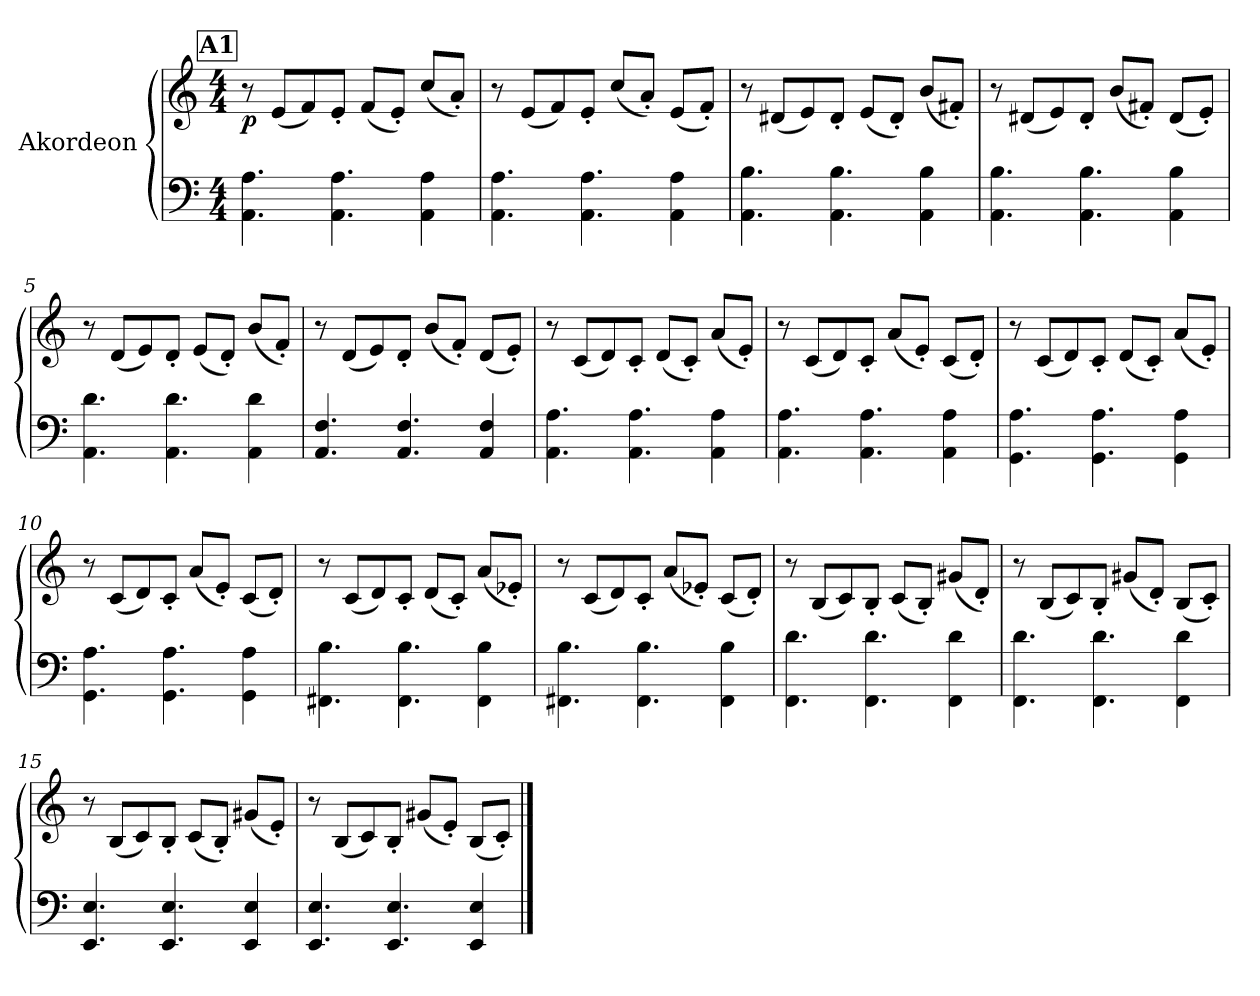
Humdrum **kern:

**kern	**kern	**dynam
*part1	*part1	*part1
*staff2	*staff1	*staff1/2
*I"Akordeon	*	*
*clefF4	*clefG2	*
*k[]	*k[]	*
*M4/4	*M4/4	*
!!LO:REH:place=s1:a:B:fs=14:t=A1
=1	=1	=1
!	!	!LO:DY:b
4.AA\ 4.A\	8r	p
.	(8e/L	.
.	8f/)	.
4.AA\ 4.A\	8e'/J	.
.	(8f/L	.
.	8e'/J)	.
4AA\ 4A\	(8cc/L	.
.	8a'/J)	.
=2	=2	=2
4.AA\ 4.A\	8r	.
.	(8e/L	.
.	8f/)	.
4.AA\ 4.A\	8e'/J	.
.	(8cc/L	.
.	8a'/J)	.
4AA\ 4A\	(8e/L	.
.	8f'/J)	.
=3	=3	=3
4.AA\ 4.B\	8r	.
.	(8d#X/L	.
.	8e/)	.
4.AA\ 4.B\	8d#'/J	.
.	(8e/L	.
.	8d#'/J)	.
4AA\ 4B\	(8b/L	.
.	8f#X'/J)	.
=4	=4	=4
4.AA\ 4.B\	8r	.
.	(8d#X/L	.
.	8e/)	.
4.AA\ 4.B\	8d#'/J	.
.	(8b/L	.
.	8f#X'/J)	.
4AA\ 4B\	(8d#/L	.
.	8e'/J)	.
!!LO:LB:g=z
=5	=5	=5
4.AA\ 4.d\	8r	.
.	(8d/L	.
.	8e/)	.
4.AA\ 4.d\	8d'/J	.
.	(8e/L	.
.	8d'/J)	.
4AA\ 4d\	(8b/L	.
.	8f'/J)	.
=6	=6	=6
4.AA/ 4.F/	8r	.
.	(8d/L	.
.	8e/)	.
4.AA/ 4.F/	8d'/J	.
.	(8b/L	.
.	8f'/J)	.
4AA/ 4F/	(8d/L	.
.	8e'/J)	.
=7	=7	=7
4.AA\ 4.A\	8r	.
.	(8c/L	.
.	8d/)	.
4.AA\ 4.A\	8c'/J	.
.	(8d/L	.
.	8c'/J)	.
4AA\ 4A\	(8a/L	.
.	8e'/J)	.
=8	=8	=8
4.AA\ 4.A\	8r	.
.	(8c/L	.
.	8d/)	.
4.AA\ 4.A\	8c'/J	.
.	(8a/L	.
.	8e'/J)	.
4AA\ 4A\	(8c/L	.
.	8d'/J)	.
!!LO:LB:g=z
=9	=9	=9
4.GG\ 4.A\	8r	.
.	(8c/L	.
.	8d/)	.
4.GG\ 4.A\	8c'/J	.
.	(8d/L	.
.	8c'/J)	.
4GG\ 4A\	(8a/L	.
.	8e'/J)	.
=10	=10	=10
4.GG\ 4.A\	8r	.
.	(8c/L	.
.	8d/)	.
4.GG\ 4.A\	8c'/J	.
.	(8a/L	.
.	8e'/J)	.
4GG\ 4A\	(8c/L	.
.	8d'/J)	.
=11	=11	=11
4.FF#X\ 4.B\	8r	.
.	(8c/L	.
.	8d/)	.
4.FF#\ 4.B\	8c'/J	.
.	(8d/L	.
.	8c'/J)	.
4FF#\ 4B\	(8a/L	.
.	8e-X'/J)	.
=12	=12	=12
4.FF#X\ 4.B\	8r	.
.	(8c/L	.
.	8d/)	.
4.FF#\ 4.B\	8c'/J	.
.	(8a/L	.
.	8e-X'/J)	.
4FF#\ 4B\	(8c/L	.
.	8d'/J)	.
!!LO:LB:g=z
=13	=13	=13
4.FF\ 4.d\	8r	.
.	(8B/L	.
.	8c/)	.
4.FF\ 4.d\	8B'/J	.
.	(8c/L	.
.	8B'/J)	.
4FF\ 4d\	(8g#X/L	.
.	8d'/J)	.
=14	=14	=14
4.FF\ 4.d\	8r	.
.	(8B/L	.
.	8c/)	.
4.FF\ 4.d\	8B'/J	.
.	(8g#X/L	.
.	8d'/J)	.
4FF\ 4d\	(8B/L	.
.	8c'/J)	.
=15	=15	=15
4.EE/ 4.E/	8r	.
.	(8B/L	.
.	8c/)	.
4.EE/ 4.E/	8B'/J	.
.	(8c/L	.
.	8B'/J)	.
4EE/ 4E/	(8g#X/L	.
.	8e'/J)	.
=16	=16	=16
4.EE/ 4.E/	8r	.
.	(8B/L	.
.	8c/)	.
4.EE/ 4.E/	8B'/J	.
.	(8g#X/L	.
.	8e'/J)	.
4EE/ 4E/	(8B/L	.
.	8c'/J)	.
==	==	==
*-	*-	*-
